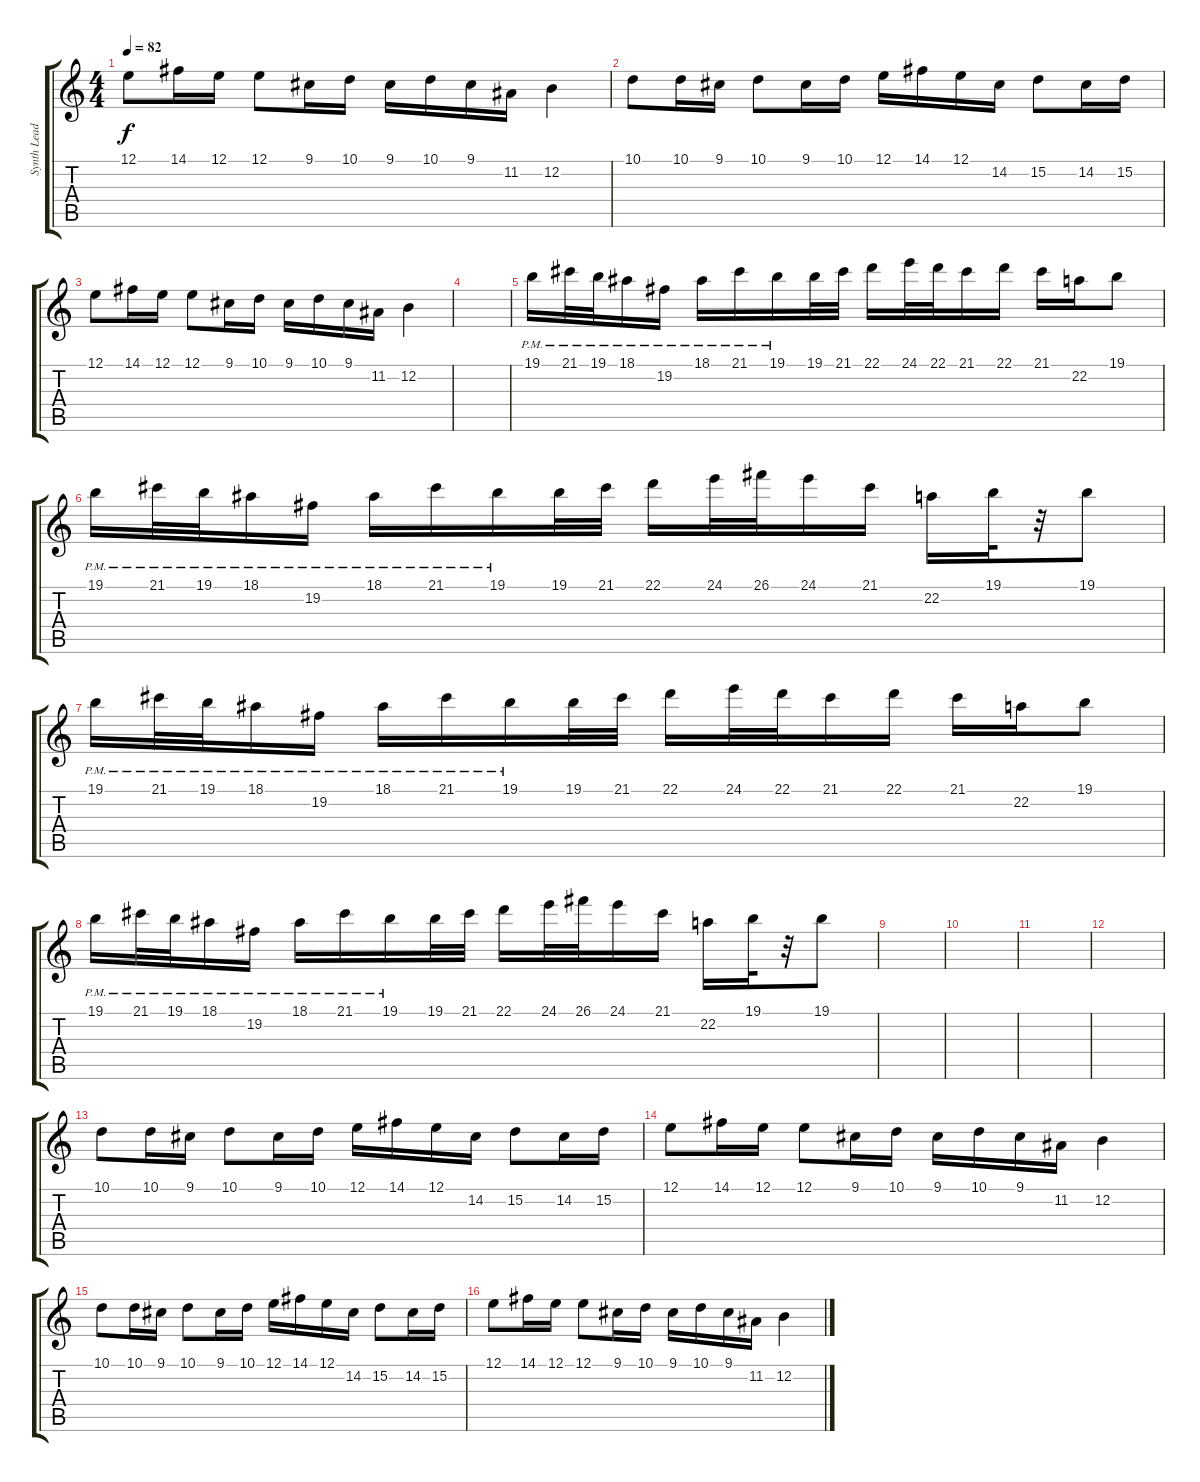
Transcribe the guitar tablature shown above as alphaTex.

\track ("Synth Lead" "Synth Lead") {instrument orchestralharp}
\staff {score tabs}
\tuning (E4 B3 G3 D3 A2 E2) {hide}
\ts (4 4)
\tempo 82
\clef g2
\ks c
12.1.8{dy f} 14.1.16 12.1.16 12.1.8 9.1.16 10.1.16 9.1.16 10.1.16 9.1.16 11.2.16 12.2.4 |
10.1.8{instrument flute} 10.1.16 9.1.16 10.1.8 9.1.16 10.1.16 12.1.16 14.1.16 12.1.16 14.2.16 15.2.8 14.2.16 15.2.16 |
12.1.8 14.1.16 12.1.16 12.1.8 9.1.16 10.1.16 9.1.16 10.1.16 9.1.16 11.2.16 12.2.4 |
|
19.1{pm}.16{instrument orchestralharp} 21.1{pm}.32 19.1{pm}.32 18.1{pm}.16 19.2{pm}.16 18.1{pm}.16 21.1{pm}.16 19.1{pm}.16 19.1.32 21.1.32 22.1.16 24.1.32 22.1.32 21.1.16 22.1.16 21.1.16 22.2.16 19.1.8 |
19.1{pm}.16 21.1{pm}.32 19.1{pm}.32 18.1{pm}.16 19.2{pm}.16 18.1{pm}.16 21.1{pm}.16 19.1{pm}.16 19.1.32 21.1.32 22.1.16 24.1.32 26.1.32 24.1.16 21.1.16 22.2.16 19.1.32 r.32 19.1.8 |
19.1{pm}.16 21.1{pm}.32 19.1{pm}.32 18.1{pm}.16 19.2{pm}.16 18.1{pm}.16 21.1{pm}.16 19.1{pm}.16 19.1.32 21.1.32 22.1.16 24.1.32 22.1.32 21.1.16 22.1.16 21.1.16 22.2.16 19.1.8 |
19.1{pm}.16 21.1{pm}.32 19.1{pm}.32 18.1{pm}.16 19.2{pm}.16 18.1{pm}.16 21.1{pm}.16 19.1{pm}.16 19.1.32 21.1.32 22.1.16 24.1.32 26.1.32 24.1.16 21.1.16 22.2.16 19.1.32 r.32 19.1.8 |
|
|
|
|
10.1.8{instrument flute} 10.1.16 9.1.16 10.1.8 9.1.16 10.1.16 12.1.16 14.1.16 12.1.16 14.2.16 15.2.8 14.2.16 15.2.16 |
12.1.8 14.1.16 12.1.16 12.1.8 9.1.16 10.1.16 9.1.16 10.1.16 9.1.16 11.2.16 12.2.4 |
10.1.8{instrument flute} 10.1.16 9.1.16 10.1.8 9.1.16 10.1.16 12.1.16 14.1.16 12.1.16 14.2.16 15.2.8 14.2.16 15.2.16 |
12.1.8 14.1.16 12.1.16 12.1.8 9.1.16 10.1.16 9.1.16 10.1.16 9.1.16 11.2.16 12.2.4
